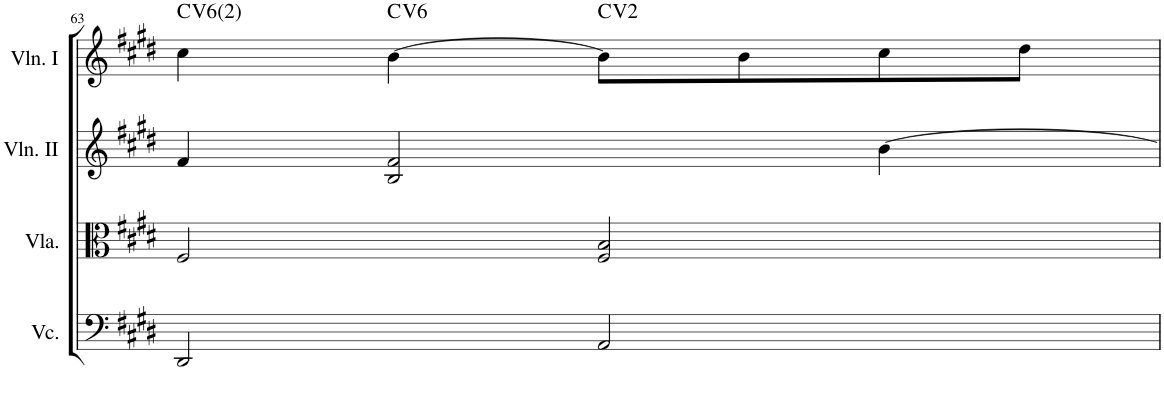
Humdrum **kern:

**kern	**kern	**kern	**kern	**harte
*part4	*part3	*part2	*part1	*part1
*staff4	*staff3	*staff2	*staff1	*
*I"Violoncello	*I"Viola	*I"Violin II	*I"Violin I	*
*I'Vc.	*I'Vla.	*I'Vln. II	*I'Vln. I	*
!!LO:PB:g=z
*clefF4	*clefC3	*clefG2	*clefG2	*
*k[f#c#g#d#]	*k[f#c#g#d#]	*k[f#c#g#d#]	*k[f#c#g#d#]	*
*E:	*E:	*E:	*E:	*
*M2/2	*M2/2	*M2/2	*M2/2	*
*met(c|)	*met(c|)	*met(c|)	*met(c|)	*
=63	=63	=63	=63	=63
!	!	!	!	!LO:H:kt=6
2DD#/	2F#/	4f#/	4cc#\	C:maj6(2)
!	!	!	!	!LO:H:kt=6
.	.	2B/ 2f#/	[4b\	C:maj6
2AA/	2F#/ 2B/	.	8b\L]	C:maj(2)
.	.	.	8b\	.
.	.	[4b\	8cc#\	.
.	.	.	8dd#\J	.
=	=	=	=	=
*-	*-	*-	*-	*-
